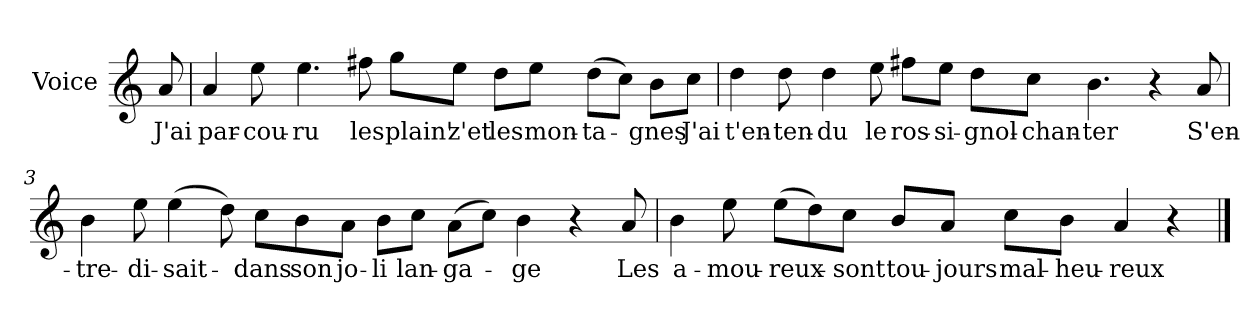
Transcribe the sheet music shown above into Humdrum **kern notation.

**kern	**text
*part1	*part1
*staff1	*staff1
*I"Voice	*
*I'V	*
*clefG2	*
*k[]	*
*C:	*
=	=
8a/	J'ai
=1	=1
4a/	par-
8ee\	-cou-
4.ee\	-ru
8ff#X\	les
8gg\L	plain'
8ee\J	z'et
8dd\L	les
8ee\J	mon-
(>8dd\L	-ta-
8cc\J)	.
8b\L	-gnes
8cc\J	J'ai
=2	=2
4dd\	t'en-
8dd\	-ten-
4dd\	-du
8ee\	le
8ff#X\L	ros-
8ee\J	-si-
8dd\L	-gnol-
8cc\J	-chan-
4.b\	-ter
4r	.
8a/	S'en-
!!LO:LB:g=z
=3	=3
4b\	-tre-
8ee\	-di-
(>4ee\	-sait-
8dd\)	.
8cc\L	-dans
8b\	son
8a\J	jo-
8b\L	-li
8cc\J	lan-
(>8a\L	-ga-
8cc\J)	.
4b\	-ge
4r	.
8a/	Les
=4	=4
4b\	a-
8ee\	-mou-
(>8ee\L	-reux-
8dd\)	.
8cc\J	-sont
8b/L	tou-
8a/J	-jours
8cc\L	mal-
8b\J	-heu-
4a/	-reux
4r	.
==	==
*-	*-
